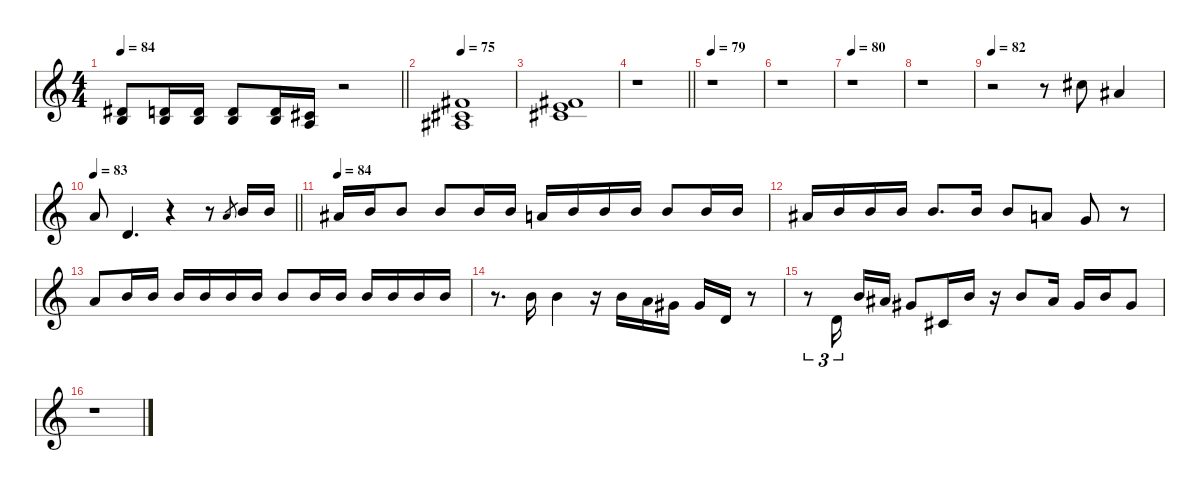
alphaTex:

\defaultSystemsLayout 4
\hideDynamics
\bracketExtendMode nobrackets
\singleTrackTrackNamePolicy hidden
\multiTrackTrackNamePolicy hidden
\firstSystemTrackNameMode fullname
\firstSystemTrackNameOrientation horizontal
\otherSystemsTrackNameOrientation horizontal
\track ("Robert Plant ( Vocals)" "clar.") {mute instrument clarinet}
\staff {score}
\tuning (E4 B3 G3 D3 A2 E2)
\ts (4 4)
\tempo 84
\clef g2
\barLineRight lightlight
\ks c
(4.2{acc #} 4.3).8{dy f beam Up} (3.2 4.3).16{beam Up} (0.2 7.3).16{beam Up} (3.2 4.3).8{beam Up} (3.2 4.3).16{beam Up} (2.2{acc #} 2.3).16{beam Up} r.2{beam Up} |
\tempo 75
(2.1{acc #} 2.2{acc #} 3.3{acc #}).1{beam Up} |
(2.1{acc #} 5.2 6.3{acc #}).1{beam Up} |
\barLineRight lightlight
r.1{beam Down} |
\tempo 79
r.1{beam Down} |
r.1{beam Down} |
\tempo 80
r.1{beam Down} |
r.1{beam Down} |
\tempo 82
r.2{beam Down} r.8{beam Down} 9.1{acc #}.8{beam Down} 6.1{acc #}.4{beam Up} |
\tempo 83
\barLineRight lightlight
5.1.8{beam Up} 3.2.4{d beam Up} r.4{beam Up} r.8{beam Up} 5.1.8{gr dy mf beam Up} 7.1.16{dy f beam Up} 7.1.16{beam Up} |
\tempo 84
6.1{acc #}.16{beam Up} 7.1.16{beam Up} 7.1.8{beam Up} 7.1.8{beam Up} 7.1.16{beam Up} 7.1.16{beam Up} 5.1.16{beam Up} 7.1.16{beam Up} 7.1.16{beam Up} 7.1.16{beam Up} 7.1.8{beam Up} 7.1.16{beam Up} 7.1.16{beam Up} |
6.1{acc #}.16{beam Up} 7.1.16{beam Up} 7.1.16{beam Up} 7.1.16{beam Up} 7.1.8{d beam Up} 7.1.16{beam Up} 7.1.8{beam Up} 5.1.8{beam Up} 3.1.8{beam Up} r.8{beam Up} |
5.1.8{beam Up} 7.1.16{beam Up} 7.1.16{beam Up} 7.1.16{beam Up} 7.1.16{beam Up} 7.1.16{beam Up} 7.1.16{beam Up} 7.1.8{beam Up} 7.1.16{beam Up} 7.1.16{beam Up} 7.1.16{beam Up} 7.1.16{beam Up} 7.1.16{beam Up} 7.1.16{beam Up} |
r.8{d beam Down} 7.1.16{beam Down} 7.1.4{beam Down} r.16{beam Down} 7.1.16{beam Up} 5.1.16{beam Up} 4.1{acc #}.16{beam Up} 4.1{acc #}.16{beam Up} 3.2.16{beam Up} r.8{beam Up} |
r.8{tu (3 2) beam Down} 3.2.16{tu (3 2) beam Up} 7.1.16{beam Up} 6.1{acc #}.16{beam Up} 4.1{acc #}.8{beam Up} 2.2{acc #}.16{beam Up} 7.1.16{beam Up} r.16{beam Up} 7.1.8{beam Up} 6.1{acc #}.16{beam Up} 4.1{acc #}.16{beam Up} 7.1.16{beam Up} 4.1{acc #}.8{beam Up} |
r.1{beam Down}
